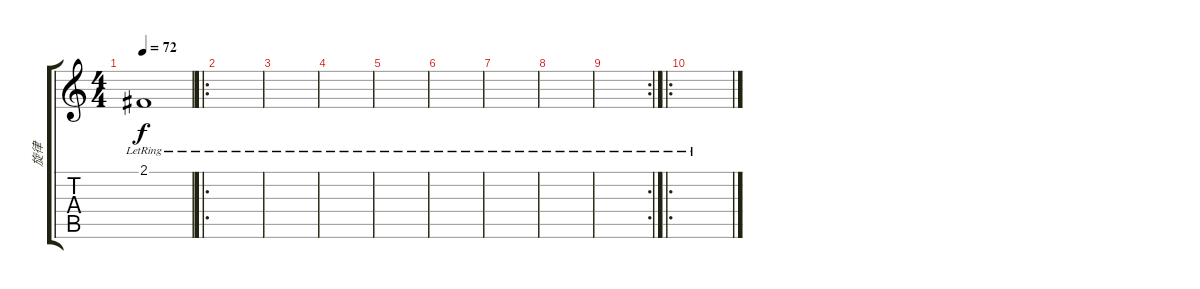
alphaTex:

\track ("旋律" "旋律") {instrument electricpiano2}
\staff {score tabs}
\tuning (E4 B3 G3 D3 A2 E2) {hide}
\ts (4 4)
\tempo 72
\clef g2
\ks c
2.1{lr}.1{dy f} |
\ro
|
|
|
|
|
|
|
\rc 2
|
\ro
